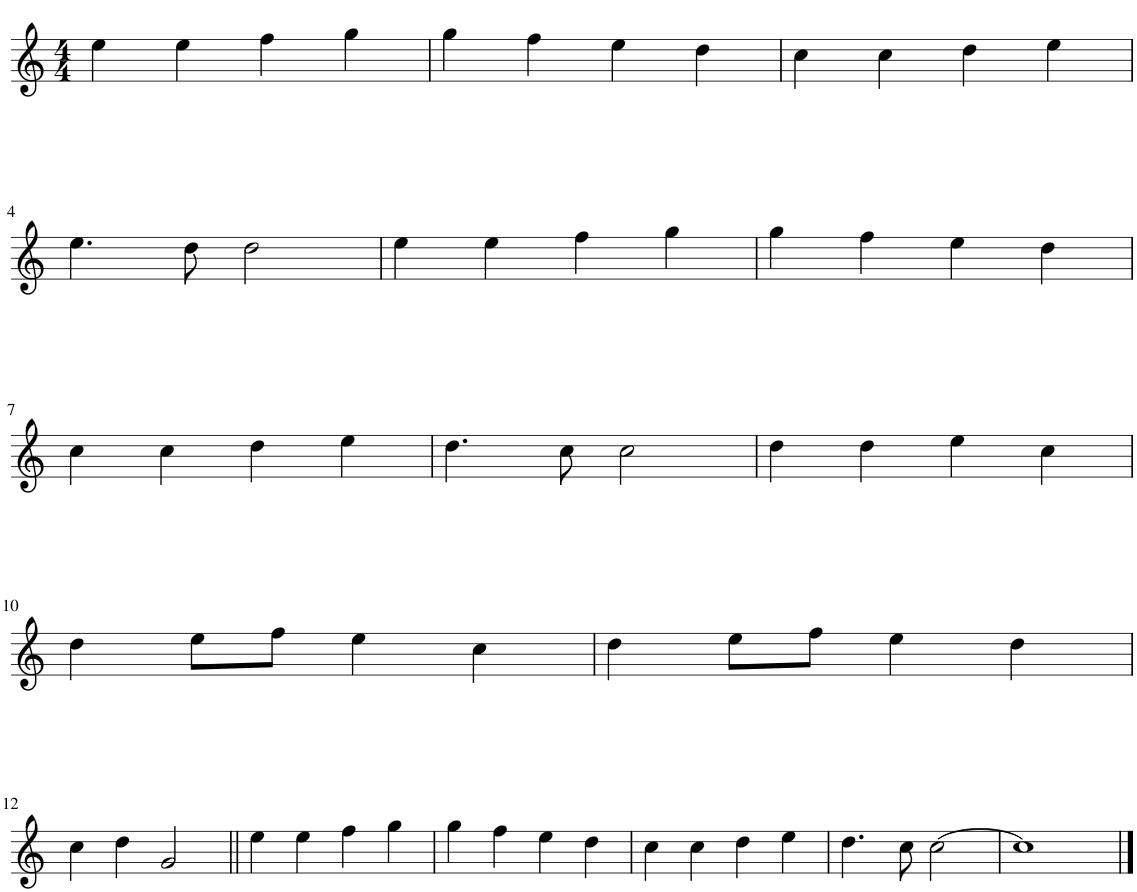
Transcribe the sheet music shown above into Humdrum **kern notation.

**kern	**kern
*part2	*part1
*staff2	*staff1
*I"Piano	*I"Piano
*I'Pno	*I'Pno
*stria5	*
*clefG2	*clefG2
*k[]	*k[]
*M4/4	*M4/4
=1	=1
1c 1e 1g	4ee\
.	4ee\
.	4ff\
.	4gg\
=2	=2
1B 1d 1g	4gg\
.	4ff\
.	4ee\
.	4dd\
=3	=3
1c 1e 1g	4cc\
.	4cc\
.	4dd\
.	4ee\
!!LO:LB:g=z
=4	=4
2c 2e 2g	4.ee\
.	8dd\
2B 2d 2g	2dd\
=5	=5
1c 1e 1g	4ee\
.	4ee\
.	4ff\
.	4gg\
=6	=6
1B 1d 1g	4gg\
.	4ff\
.	4ee\
.	4dd\
!!LO:LB:g=z
=7	=7
1c 1e 1g	4cc\
.	4cc\
.	4dd\
.	4ee\
=8	=8
2B 2d 2g	4.dd\
.	8cc\
2c 2e 2g	2cc\
=9	=9
2GG	4dd\
.	4dd\
2G 2c 2e	4ee\
.	4cc\
!!LO:LB:g=z
=10	=10
2GG	4dd\
.	8ee\L
.	8ff\J
2G 2c 2e	4ee\
.	4cc\
=11	=11
2GG	4dd\
.	8ee\L
.	8ff\J
2G 2c 2e	4ee\
.	4dd\
!!LO:LB:g=z
=12	=12
2F#X	4cc\
.	4dd\
2G 2B 2d	2g/
=13||	=13||
1c 1e 1g	4ee\
.	4ee\
.	4ff\
.	4gg\
=14	=14
1B 1d 1g	4gg\
.	4ff\
.	4ee\
.	4dd\
=15	=15
1c 1e 1g	4cc\
.	4cc\
.	4dd\
.	4ee\
=16	=16
2B 2d 2g	4.dd\
.	8cc\
[2c [2e [2g	[2cc\
=17	=17
1c] 1e] 1g]	1cc]
==	==
*-	*-
